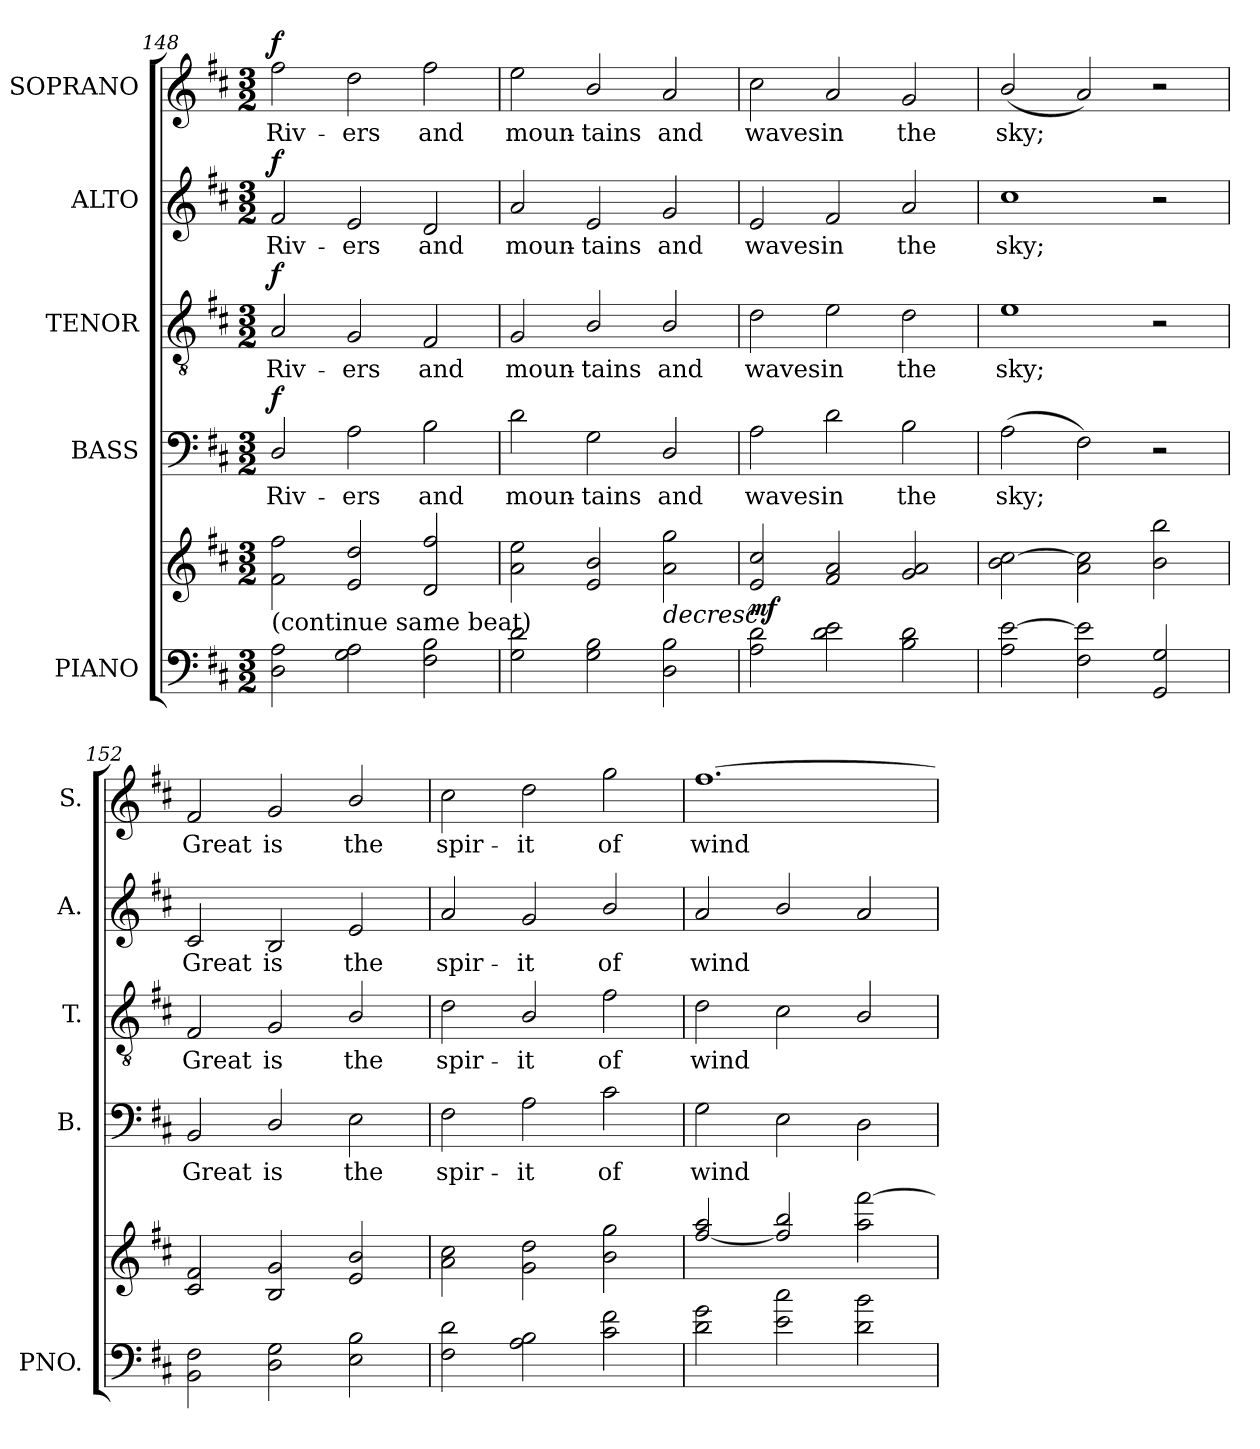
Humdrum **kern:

**kern	**kern	**dynam	**kern	**text	**dynam	**kern	**text	**dynam	**kern	**text	**dynam	**kern	**text	**dynam
*part5	*part5	*part5	*part4	*part4	*part4	*part3	*part3	*part3	*part2	*part2	*part2	*part1	*part1	*part1
*staff6	*staff5	*staff5/6	*staff4	*staff4	*staff4	*staff3	*staff3	*staff3	*staff2	*staff2	*staff2	*staff1	*staff1	*staff1
*I"PIANO	*	*	*I"BASS	*	*	*I"TENOR	*	*	*I"ALTO	*	*	*I"SOPRANO	*	*
*I'PNO.	*	*	*I'B.	*	*	*I'T.	*	*	*I'A.	*	*	*I'S.	*	*
*clefF4	*clefG2	*	*clefF4	*	*	*clefGv2	*	*	*clefG2	*	*	*clefG2	*	*
*	*	*	*	*	*	*ITrd7c12	*	*	*	*	*	*	*	*
*k[f#c#]	*k[f#c#]	*	*k[f#c#]	*	*	*k[f#c#]	*	*	*k[f#c#]	*	*	*k[f#c#]	*	*
*D:	*D:	*	*D:	*	*	*D:	*	*	*D:	*	*	*D:	*	*
*M3/2	*M3/2	*	*M3/2	*	*	*M3/2	*	*	*M3/2	*	*	*M3/2	*	*
*MM60	*MM60	*	*MM60	*	*	*MM60	*	*	*MM60	*	*	*MM60	*	*
=148	=148	=148	=148	=148	=148	=148	=148	=148	=148	=148	=148	=148	=148	=148
!	!	!	!	!LO:LY:b:color=#000000	!	!	!	!	!	!	!	!	!	!
!	!	!	!	!	!	!	!LO:LY:b:color=#000000	!	!	!	!	!	!	!
!	!	!	!	!	!	!	!	!	!	!LO:LY:b:color=#000000	!	!	!	!
!LO:TX:a:t=(continue same beat)	!	!	!	!	!	!	!	!	!	!	!	!	!	!
!	!	!	!	!	!	!	!	!	!	!	!	!	!LO:LY:b:color=#000000	!
2Di\ 2Ai	2f#i\ 2ff#i	.	2Di/	Riv-	f	2AAi/	Riv-	f	2f#i/	Riv-	f	2ff#i\	Riv-	f
!	!	!	!	!LO:LY:b:color=#000000	!	!	!	!	!	!	!	!	!	!
!	!	!	!	!	!	!	!LO:LY:b:color=#000000	!	!	!	!	!	!	!
!	!	!	!	!	!	!	!	!	!	!LO:LY:b:color=#000000	!	!	!	!
!	!	!	!	!	!	!	!	!	!	!	!	!	!LO:LY:b:color=#000000	!
2Gi\ 2Ai	2ei/ 2ddi	.	2Ai\	-ers	.	2GGi/	-ers	.	2ei/	-ers	.	2ddi\	-ers	.
!	!	!	!	!LO:LY:b:color=#000000	!	!	!	!	!	!	!	!	!	!
!	!	!	!	!	!	!	!LO:LY:b:color=#000000	!	!	!	!	!	!	!
!	!	!	!	!	!	!	!	!	!	!LO:LY:b:color=#000000	!	!	!	!
!	!	!	!	!	!	!	!	!	!	!	!	!	!LO:LY:b:color=#000000	!
2F#i\ 2Bi	2di/ 2ff#i	.	2Bi\	and	.	2FF#i/	and	.	2di/	and	.	2ff#i\	and	.
=149	=149	=149	=149	=149	=149	=149	=149	=149	=149	=149	=149	=149	=149	=149
!	!	!	!	!LO:LY:b:color=#000000	!	!	!	!	!	!	!	!	!	!
!	!	!	!	!	!	!	!LO:LY:b:color=#000000	!	!	!	!	!	!	!
!	!	!	!	!	!	!	!	!	!	!LO:LY:b:color=#000000	!	!	!	!
!	!	!	!	!	!	!	!	!	!	!	!	!	!LO:LY:b:color=#000000	!
2Gi\ 2di	2ai\ 2eei	.	2di\	moun-	.	2GGi/	moun-	.	2ai/	moun-	.	2eei\	moun-	.
!	!	!	!	!LO:LY:b:color=#000000	!	!	!	!	!	!	!	!	!	!
!	!	!	!	!	!	!	!LO:LY:b:color=#000000	!	!	!	!	!	!	!
!	!	!	!	!	!	!	!	!	!	!LO:LY:b:color=#000000	!	!	!	!
!	!	!	!	!	!	!	!	!	!	!	!	!	!LO:LY:b:color=#000000	!
2Gi\ 2Bi	2ei/ 2bi	]	2Gi\	-tains	.	2BBi/	-tains	.	2ei/	-tains	.	2bi/	-tains	.
!	!	!LO:HP:b	!	!	!	!	!	!	!	!	!	!	!	!
!	!	!	!	!LO:LY:b:color=#000000	!	!	!	!	!	!	!	!	!	!
!	!	!	!	!	!	!	!LO:LY:b:color=#000000	!	!	!	!	!	!	!
!	!	!	!	!	!	!	!	!	!	!LO:LY:b:color=#000000	!	!	!	!
!	!	!	!	!	!	!	!	!	!	!	!	!	!LO:LY:b:color=#000000	!
2Di\ 2Bi	2ai\ 2ggi	>	2Di/	and	.	2BBi/	and	.	2gi/	and	.	2ai/	and	.
!!LO:LB:g=z
=150	=150	=150	=150	=150	=150	=150	=150	=150	=150	=150	=150	=150	=150	=150
!	!	!	!	!LO:LY:b:color=#000000	!	!	!	!	!	!	!	!	!	!
!	!	!	!	!	!	!	!LO:LY:b:color=#000000	!	!	!	!	!	!	!
!	!	!	!	!	!	!	!	!	!	!LO:LY:b:color=#000000	!	!	!	!
!	!	!	!	!	!	!	!	!	!	!	!	!	!LO:LY:b:color=#000000	!
2Ai\ 2di	2ei/ 2cc#i	mf	2Ai\	waves	.	2Di\	waves	.	2ei/	waves	.	2cc#i\	waves	.
!	!	!	!	!LO:LY:b:color=#000000	!	!	!	!	!	!	!	!	!	!
!	!	!	!	!	!	!	!LO:LY:b:color=#000000	!	!	!	!	!	!	!
!	!	!	!	!	!	!	!	!	!	!LO:LY:b:color=#000000	!	!	!	!
!	!	!	!	!	!	!	!	!	!	!	!	!	!LO:LY:b:color=#000000	!
2di\ 2ei	2f#i/ 2ai	.	2di\	in	.	2Ei\	in	.	2f#i/	in	.	2ai/	in	.
!	!	!	!	!LO:LY:b:color=#000000	!	!	!	!	!	!	!	!	!	!
!	!	!	!	!	!	!	!LO:LY:b:color=#000000	!	!	!	!	!	!	!
!	!	!	!	!	!	!	!	!	!	!LO:LY:b:color=#000000	!	!	!	!
!	!	!	!	!	!	!	!	!	!	!	!	!	!LO:LY:b:color=#000000	!
2Bi\ 2di	2gi/ 2ai	.	2Bi\	the	.	2Di\	the	.	2ai/	the	.	2gi/	the	.
=151	=151	=151	=151	=151	=151	=151	=151	=151	=151	=151	=151	=151	=151	=151
!	!	!	!	!LO:LY:b:color=#000000	!	!	!	!	!	!	!	!	!	!
!	!	!	!	!	!	!	!LO:LY:b:color=#000000	!	!	!	!	!	!	!
!	!	!	!	!	!	!	!	!	!	!LO:LY:b:color=#000000	!	!	!	!
!	!	!	!	!	!	!	!	!	!	!	!	!	!LO:LY:b:color=#000000	!
2Ai\ [2ei	2bi\ [2cc#i	.	(2Ai\	sky;	.	1Ei	sky;	.	1cc#i	sky;	.	(2bi/	sky;	.
2F#i\ 2ei]	2ai\ 2cc#i]	.	2F#i\)	.	.	.	.	.	.	.	.	2ai/)	.	.
2GGi/ 2Gi	2bi\ 2bbi	.	2r	.	.	2r	.	.	2r	.	.	2r	.	.
=152	=152	=152	=152	=152	=152	=152	=152	=152	=152	=152	=152	=152	=152	=152
!	!	!	!	!LO:LY:b:color=#000000	!	!	!	!	!	!	!	!	!	!
!	!	!	!	!	!	!	!LO:LY:b:color=#000000	!	!	!	!	!	!	!
!	!	!	!	!	!	!	!	!	!	!LO:LY:b:color=#000000	!	!	!	!
!	!	!	!	!	!	!	!	!	!	!	!	!	!LO:LY:b:color=#000000	!
2BBi\ 2F#i	2c#i/ 2f#i	.	2BBi/	Great	.	2FF#i/	Great	.	2c#i/	Great	.	2f#i/	Great	.
!	!	!	!	!LO:LY:b:color=#000000	!	!	!	!	!	!	!	!	!	!
!	!	!	!	!	!	!	!LO:LY:b:color=#000000	!	!	!	!	!	!	!
!	!	!	!	!	!	!	!	!	!	!LO:LY:b:color=#000000	!	!	!	!
!	!	!	!	!	!	!	!	!	!	!	!	!	!LO:LY:b:color=#000000	!
2Di\ 2Gi	2Bi/ 2gi	.	2Di/	is	.	2GGi/	is	.	2Bi/	is	.	2gi/	is	.
!	!	!	!	!LO:LY:b:color=#000000	!	!	!	!	!	!	!	!	!	!
!	!	!	!	!	!	!	!LO:LY:b:color=#000000	!	!	!	!	!	!	!
!	!	!	!	!	!	!	!	!	!	!LO:LY:b:color=#000000	!	!	!	!
!	!	!	!	!	!	!	!	!	!	!	!	!	!LO:LY:b:color=#000000	!
2Ei\ 2Bi	2ei/ 2bi	.	2Ei\	the	.	2BBi/	the	.	2ei/	the	.	2bi/	the	.
=153	=153	=153	=153	=153	=153	=153	=153	=153	=153	=153	=153	=153	=153	=153
!	!	!	!	!LO:LY:b:color=#000000	!	!	!	!	!	!	!	!	!	!
!	!	!	!	!	!	!	!LO:LY:b:color=#000000	!	!	!	!	!	!	!
!	!	!	!	!	!	!	!	!	!	!LO:LY:b:color=#000000	!	!	!	!
!	!	!	!	!	!	!	!	!	!	!	!	!	!LO:LY:b:color=#000000	!
2F#i\ 2di	2ai\ 2cc#i	.	2F#i\	spir-	.	2Di\	spir-	.	2ai/	spir-	.	2cc#i\	spir-	.
!	!	!	!	!LO:LY:b:color=#000000	!	!	!	!	!	!	!	!	!	!
!	!	!	!	!	!	!	!LO:LY:b:color=#000000	!	!	!	!	!	!	!
!	!	!	!	!	!	!	!	!	!	!LO:LY:b:color=#000000	!	!	!	!
!	!	!	!	!	!	!	!	!	!	!	!	!	!LO:LY:b:color=#000000	!
2Ai\ 2Bi	2gi\ 2ddi	.	2Ai\	-it	.	2BBi/	-it	.	2gi/	-it	.	2ddi\	-it	.
!	!	!	!	!LO:LY:b:color=#000000	!	!	!	!	!	!	!	!	!	!
!	!	!	!	!	!	!	!LO:LY:b:color=#000000	!	!	!	!	!	!	!
!	!	!	!	!	!	!	!	!	!	!LO:LY:b:color=#000000	!	!	!	!
!	!	!	!	!	!	!	!	!	!	!	!	!	!LO:LY:b:color=#000000	!
2c#i\ 2f#i	2bi\ 2ggi	.	2c#i\	of	.	2F#i\	of	.	2bi/	of	.	2ggi\	of	.
!!LO:PB:g=z
=154	=154	=154	=154	=154	=154	=154	=154	=154	=154	=154	=154	=154	=154	=154
!	!	!	!	!LO:LY:b:color=#000000	!	!	!	!	!	!	!	!	!	!
!	!	!	!	!	!	!	!LO:LY:b:color=#000000	!	!	!	!	!	!	!
!	!	!	!	!	!	!	!	!	!	!LO:LY:b:color=#000000	!	!	!	!
!	!	!	!	!	!	!	!	!	!	!	!	!	!LO:LY:b:color=#000000	!
2di\ 2gi	[2ff#i/ 2aai	.	2Gi\	wind	.	2Di\	wind	.	2ai/	wind	.	[1.ff#i	wind	.
2ei\ 2cc#i	2ff#i/] 2bbi	.	2Ei\	.	.	2C#i\	.	.	2bi/	.	.	.	.	.
2di\ 2bi	2aai\ [2fff#i	.	2Di\	.	.	2BBi/	.	.	2ai/	.	.	.	.	.
=	=	=	=	=	=	=	=	=	=	=	=	=	=	=
*-	*-	*-	*-	*-	*-	*-	*-	*-	*-	*-	*-	*-	*-	*-
